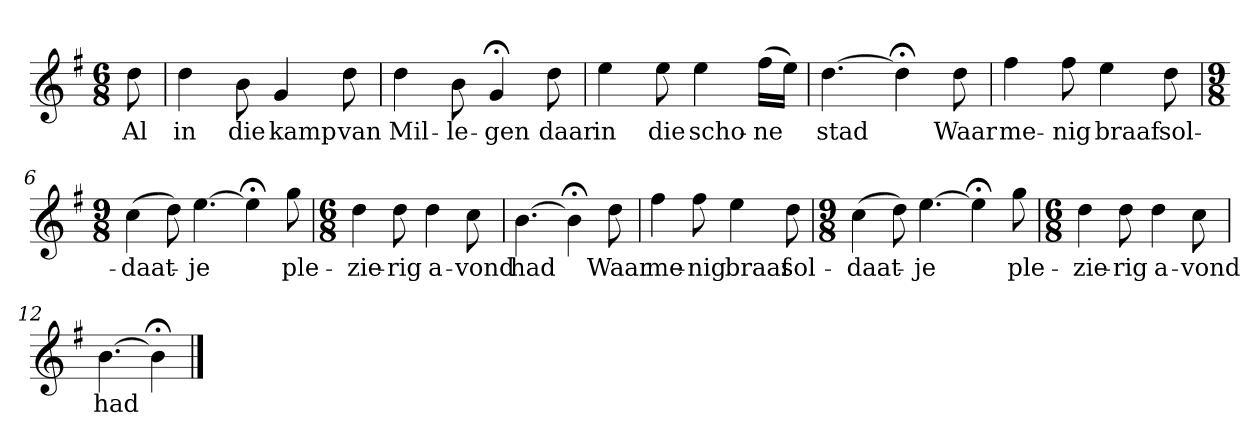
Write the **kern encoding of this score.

**kern	**text
*part1	*part1
*staff1	*staff1
*k[f#]	*
*G:	*
*M6/8	*
*MM120	*
=	=
8dd	Al
=1	=1
4dd	in
8b	die
4g	kamp
8dd	van
=2	=2
4dd	Mil-
8b	-le-
4g;<	-gen
8dd	daar
=3	=3
4ee	in
8ee	die
4ee	scho-
(16ff#LL	-ne
16eeJJ)	.
=4	=4
[4.dd	stad
4dd;<]	.
8dd	Waar
=5	=5
4ff#	me-
8ff#	-nig
4ee	braaf
8dd	sol-
=6	=6
*M9/8	*
(4cc	-daat-
8dd)	.
[4.ee	-je
4ee;<]	.
8gg	ple-
=7	=7
*M6/8	*
4dd	-zie-
8dd	-rig
4dd	a-
8cc	-vond
=8	=8
[4.b	had
4b;<]	.
8dd	Waar
=9	=9
4ff#	me-
8ff#	-nig
4ee	braaf
8dd	sol-
=10	=10
*M9/8	*
(4cc	-daat-
8dd)	.
[4.ee	-je
4ee;<]	.
8gg	ple-
=11	=11
*M6/8	*
4dd	-zie-
8dd	-rig
4dd	a-
8cc	-vond
=12	=12
[4.b	had
4b;<]	.
==	==
*-	*-
